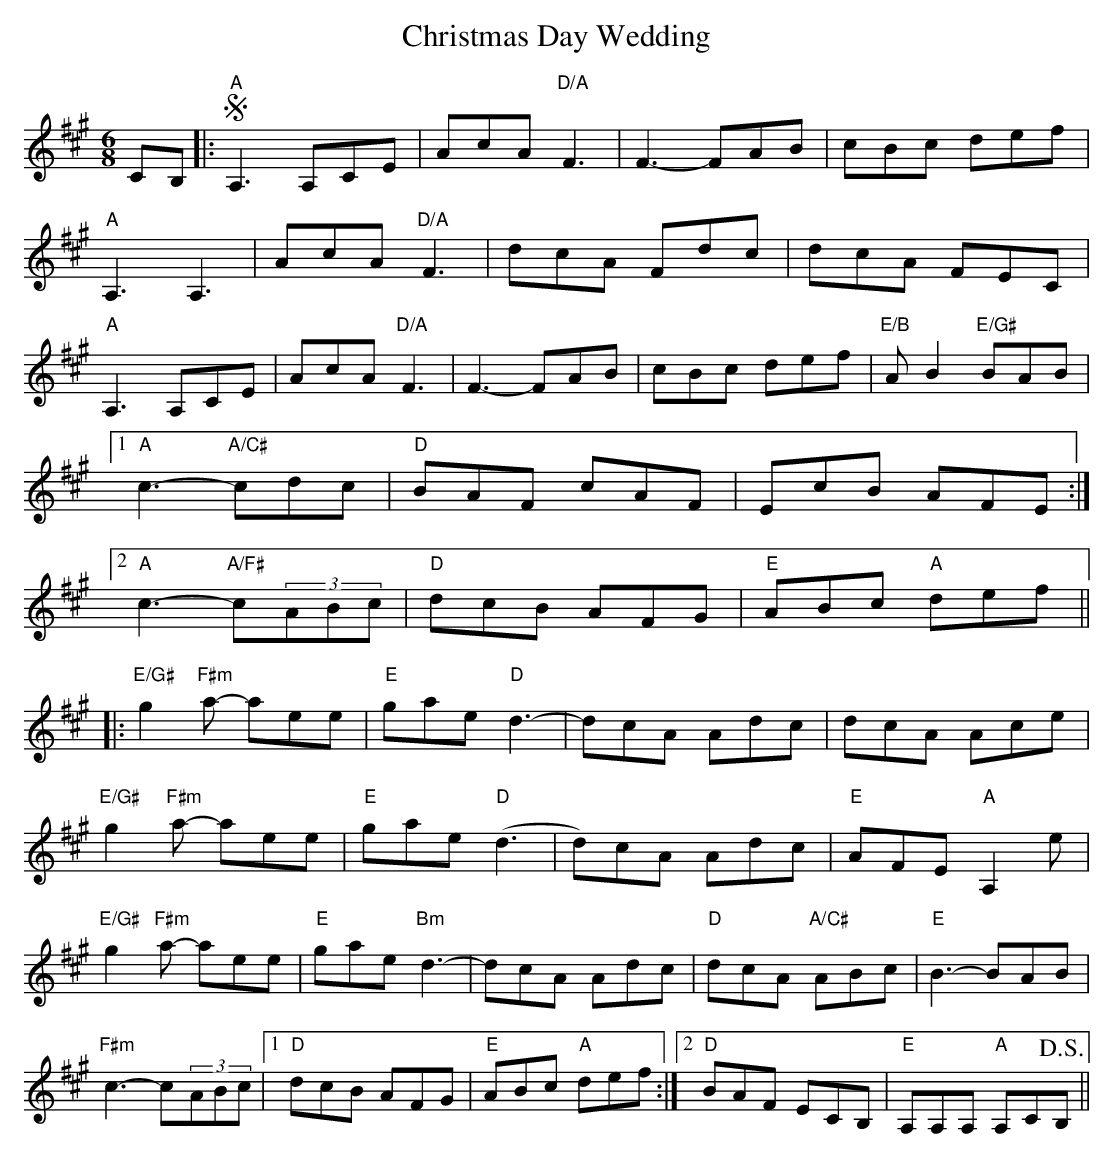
X:1
T: Christmas Day Wedding
M: 6/8
L: 1/8
K: Amaj
CB,|:!segno!"A"A,3 A,CE|AcA "D/A"F3|F3-FAB|cBc def|
"A"A,3A,3|AcA "D/A"F3|dcA Fdc|dcA FEC|
"A"A,3A,CE|AcA"D/A"F3|F3-FAB|cBc def|"E/B"AB2 "E/G#"BAB|
[1"A"c3-"A/C#"cdc|"D"BAF cAF|EcB AFE:|
[2"A"c3-"A/F#"c(3ABc|"D"dcB AFG|"E"ABc "A"def||
|:"E/G#"g2 "F#m"a -aee|"E"gae"D"d3-|dcA Adc|dcA Ace|
"E/G#"g2"F#m"a- aee|"E"gae"D"(d3|d)cA Adc|"E"AFE"A"A,2e|
"E/G#"g2 "F#m"a -aee|"E"gae"Bm"d3-|dcA Adc|"D"dcA "A/C#"ABc|"E"B3- BAB|
"F#m"c3- c(3ABc|1 "D"dcB AFG|"E"ABc "A"def:|2 "D"BAF ECB,|"E"A,A,A, "A"A,C!D.S.!B,||
